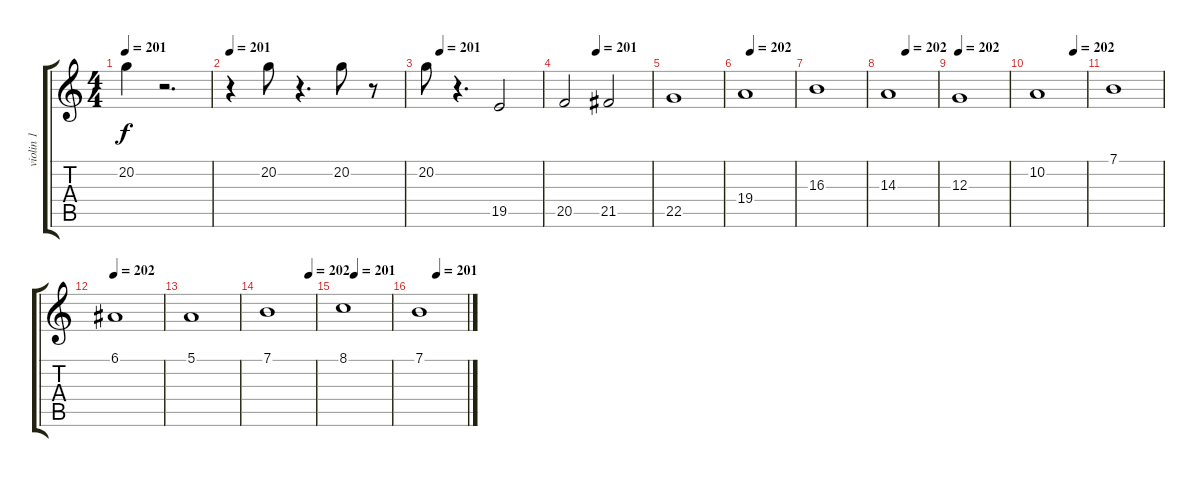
\track ("violin 1" "violin 1") {instrument stringensemble1}
\staff {score tabs}
\tuning (E4 B3 G3 D3 A2 E2) {hide}
\ts (4 4)
\tempo 201
\clef g2
\ks c
20.2.4{dy f} r.2{d} |
\tempo 201
r.4 20.2.8 r.4{d} 20.2.8 r.8 |
\tempo (201 0.125)
20.2.8 r.4{d} 19.5.2 |
\tempo (201 0.375)
20.5.2 21.5.2 |
22.5.1 |
\tempo (202 0.125)
19.4.1 |
16.3.1 |
\tempo (202 0.375)
14.3.1 |
\tempo 202
12.3.1 |
\tempo (202 0.75)
10.2.1 |
7.1.1 |
\tempo 202
6.1.1 |
5.1.1 |
\tempo (202 0.875)
7.1.1 |
\tempo (201 0.25)
8.1.1 |
\tempo (201 0.375)
7.1.1
